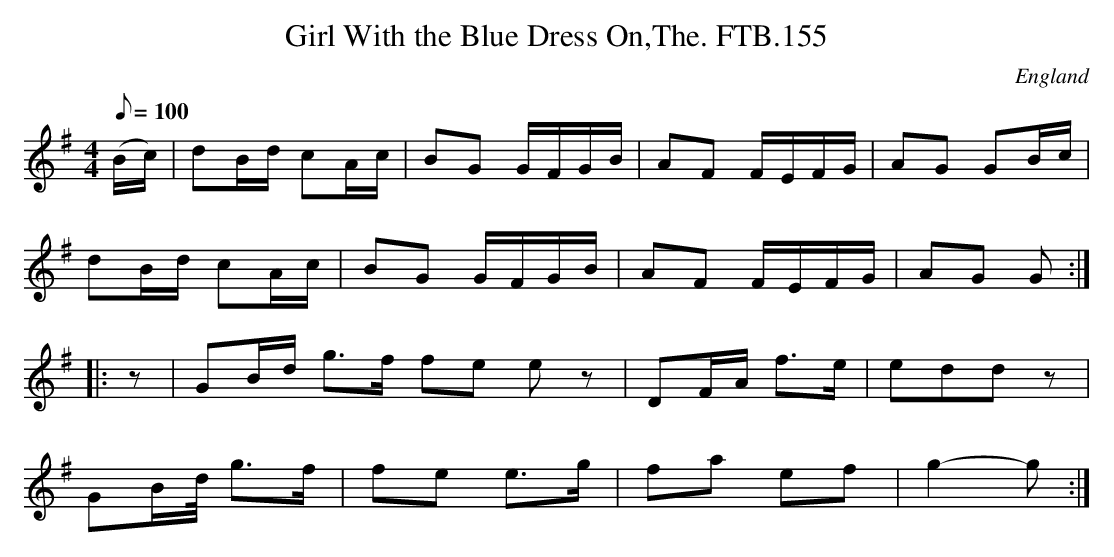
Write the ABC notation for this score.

X:1
T:Girl With the Blue Dress On,The. FTB.155
M:4/4
L:1/8
Q:100
O:England
K:G
(B/c/)|dB/d/ cA/c/|BG G/F/G/B/|AF F/E/F/G/|AG GB/c/|
dB/d/ cA/c/|BG G/F/G/B/|AF F/E/F/G/|AG G:|
|:z|GB/d/ g>f fe ez|DF/A/ f>e|eddz|
GB/d// g>f|fe e>g|fa ef|g2-g:|
